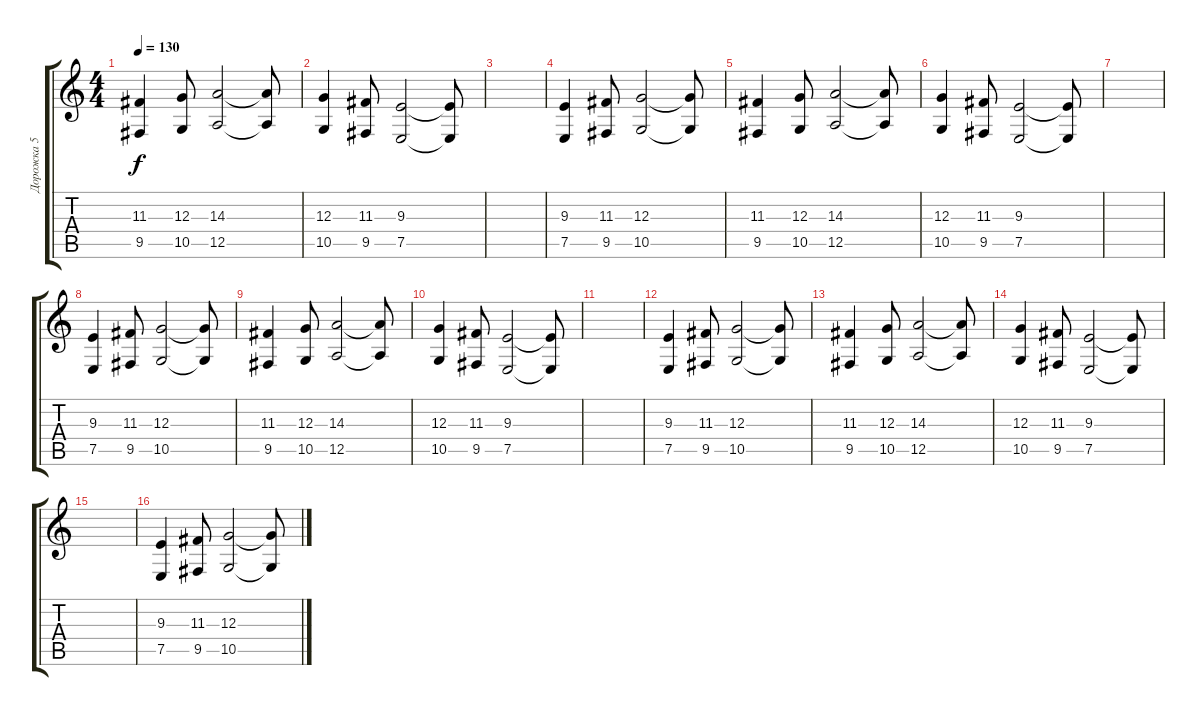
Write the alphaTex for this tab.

\track ("Дорожка 5" "Дорожка 5") {instrument choiraahs}
\staff {score tabs}
\tuning (E4 B3 G3 D3 A2 E2) {hide}
\ts (4 4)
\tempo 130
\clef g2
\ks c
(11.3 9.5).4{dy f} (12.3 10.5).8 (14.3 12.5).2 (14.3{t} 12.5{t}).8 |
(12.3 10.5).4 (11.3 9.5).8 (9.3 7.5).2 (9.3{t} 7.5{t}).8 |
|
(9.3 7.5).4 (11.3 9.5).8 (12.3 10.5).2 (12.3{t} 10.5{t}).8 |
(11.3 9.5).4 (12.3 10.5).8 (14.3 12.5).2 (14.3{t} 12.5{t}).8 |
(12.3 10.5).4 (11.3 9.5).8 (9.3 7.5).2 (9.3{t} 7.5{t}).8 |
|
(9.3 7.5).4 (11.3 9.5).8 (12.3 10.5).2 (12.3{t} 10.5{t}).8 |
(11.3 9.5).4 (12.3 10.5).8 (14.3 12.5).2 (14.3{t} 12.5{t}).8 |
(12.3 10.5).4 (11.3 9.5).8 (9.3 7.5).2 (9.3{t} 7.5{t}).8 |
|
(9.3 7.5).4 (11.3 9.5).8 (12.3 10.5).2 (12.3{t} 10.5{t}).8 |
(11.3 9.5).4 (12.3 10.5).8 (14.3 12.5).2 (14.3{t} 12.5{t}).8 |
(12.3 10.5).4 (11.3 9.5).8 (9.3 7.5).2 (9.3{t} 7.5{t}).8 |
|
(9.3 7.5).4 (11.3 9.5).8 (12.3 10.5).2 (12.3{t} 10.5{t}).8
